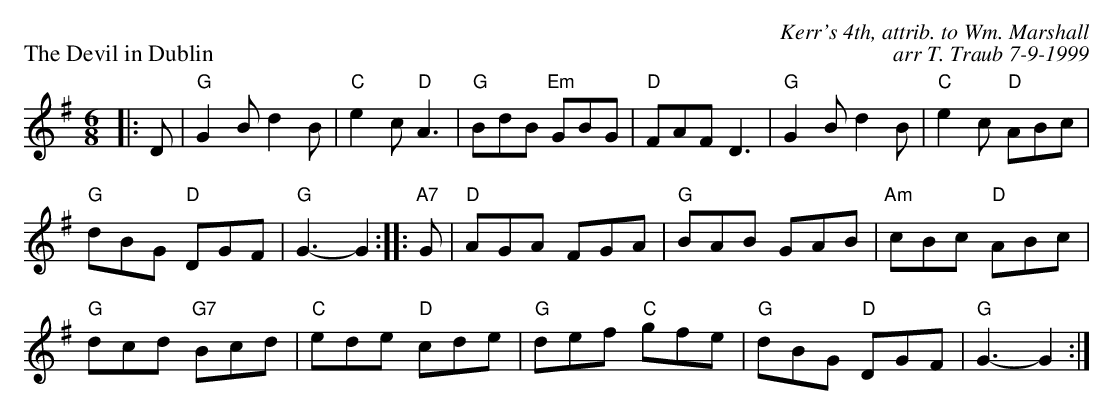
X:1
P: The Devil in Dublin
C: Kerr's 4th, attrib. to Wm. Marshall
C: arr T. Traub 7-9-1999
M: 6/8
K: G
L: 1/8
|: D |"G"G2 B d2 B|"C"e2 c "D"A3|"G"BdB "Em"GBG|"D"FAF D3|"G"G2 B d2 B|"C"e2 c "D"ABc|
"G"dBG "D"DGF|"G"G3-G2 :| |: "A7"G|"D"AGA FGA|"G"BAB GAB|"Am"cBc "D"ABc|
"G"dcd "G7"Bcd|"C"ede "D"cde|"G"def "C"gfe|"G"dBG "D"DGF|"G"G3-G2 :|
